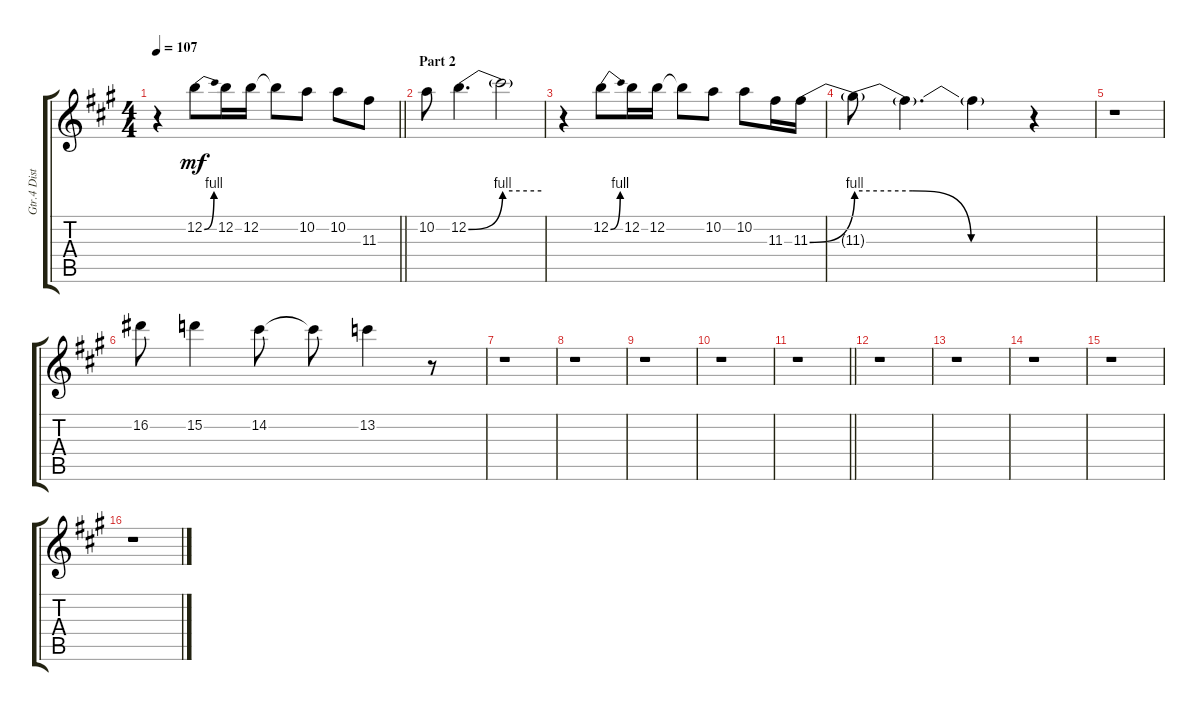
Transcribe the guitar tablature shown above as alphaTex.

\track ("Gtr.4 Distortion Gtr (Slight Dist)" "Gtr.4 Dist") {instrument distortionguitar}
\staff {score tabs}
\tuning (E4 B3 G3 D4 A3 E3) {hide}
\ts (4 4)
\tempo 107
\clef g2
\barLineRight lightlight
\ks a
r.4{dy mf} 12.2{be (bend 0 0 60 4)}.8 12.2.16 12.2.16 12.2{t}.8 10.2.8 10.2.8 11.3.8 |
\section ("" "Part 2")
10.2.8 12.2{be (bend 0 0 60 4)}.4{d} 12.2{be (hold 0 4 60 4) t}.2 |
r.4 12.2{be (bend 0 0 60 4)}.8 12.2.16 12.2.16 12.2{t}.8 10.2.8 10.2.8 11.3.16 11.3{be (bend 0 0 60 4)}.16 |
11.3{be (custom 0 4 20 4 40 0 60 0) t}.8 11.3{t}.4{d} 11.3{t}.4 r.4 |
r.1 |
16.2.8 15.2.4 14.2.8 14.2{t}.8 13.2.4 r.8 |
r.1 |
r.1 |
r.1 |
r.1 |
\barLineRight lightlight
r.1 |
r.1 |
r.1 |
r.1 |
r.1 |
r.1
